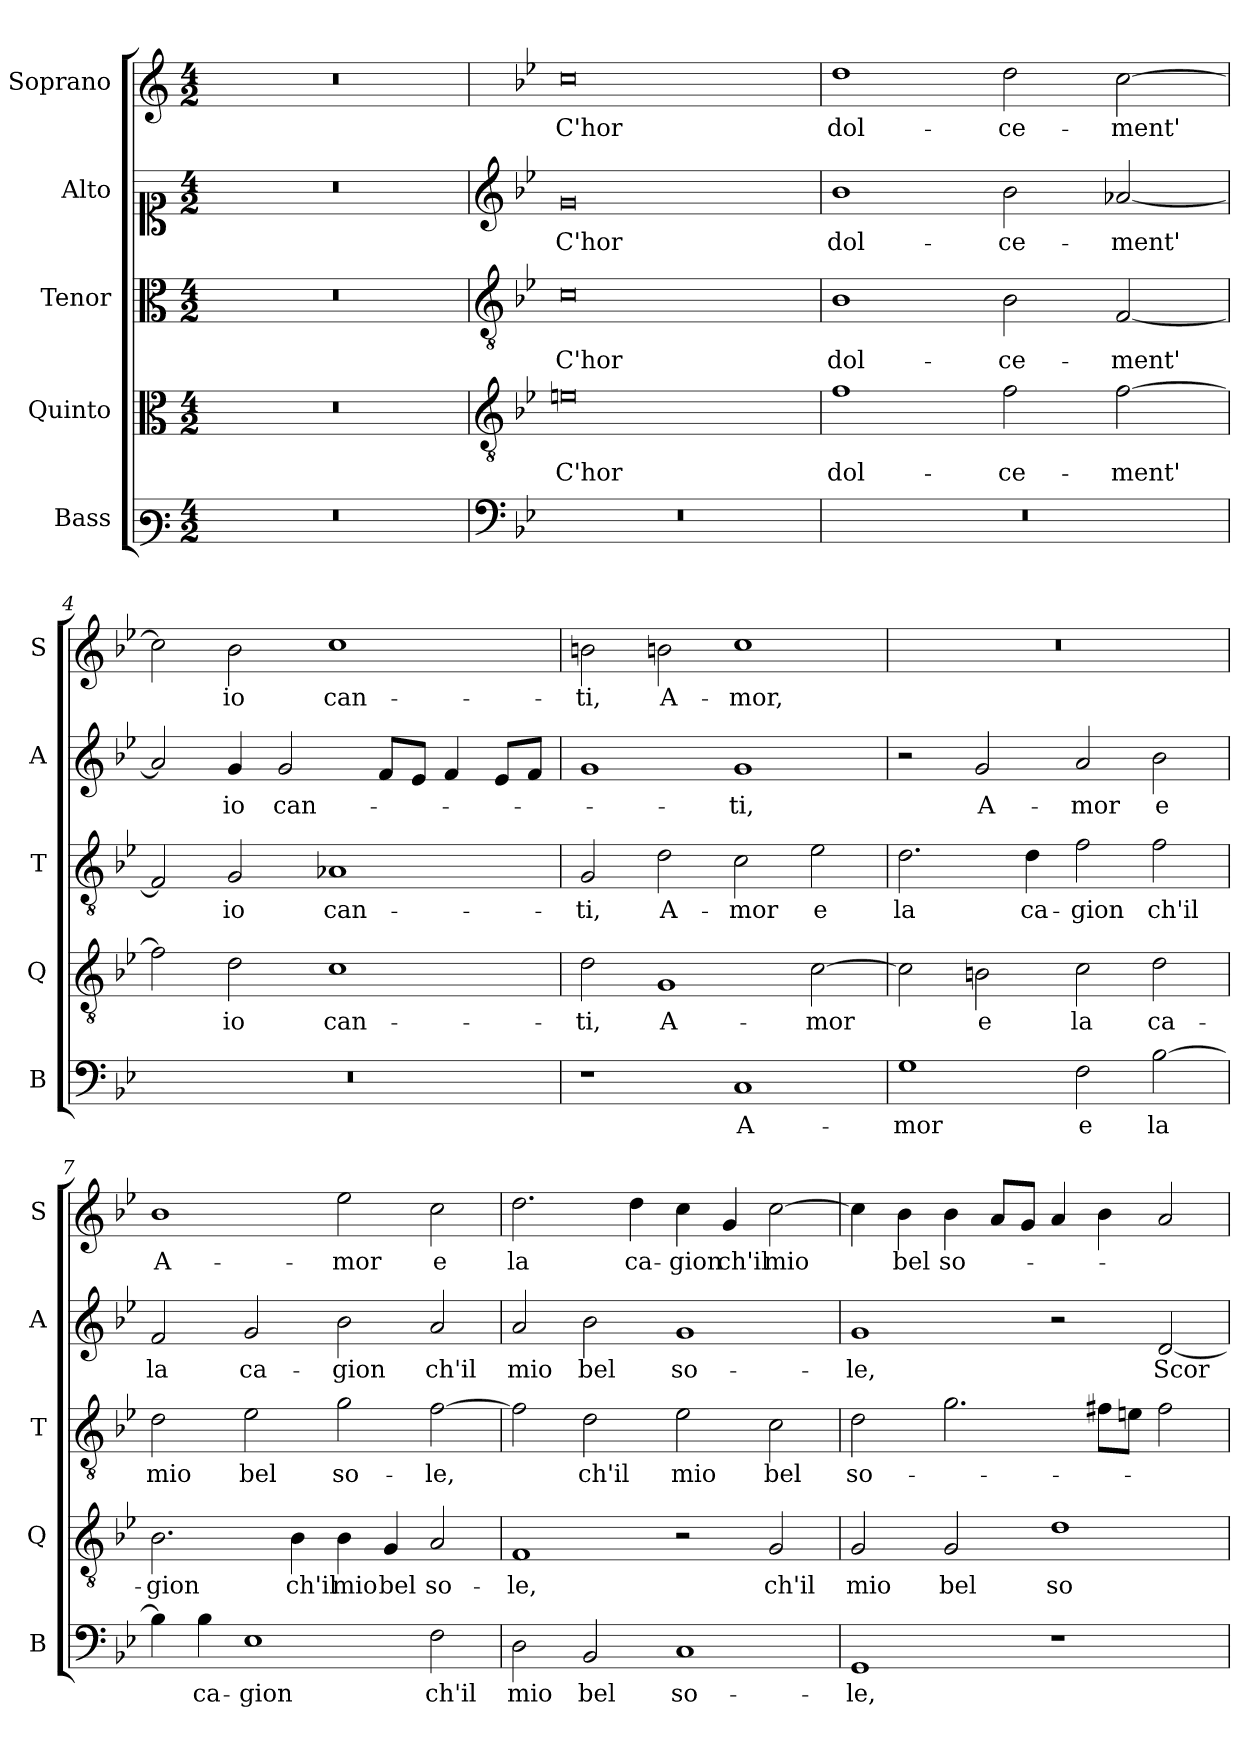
**kern	**text	**kern	**text	**kern	**text	**kern	**text	**kern	**text
*part5	*part5	*part4	*part4	*part3	*part3	*part2	*part2	*part1	*part1
*staff5	*staff5	*staff4	*staff4	*staff3	*staff3	*staff2	*staff2	*staff1	*staff1
*I"Bass	*	*I"Quinto	*	*I"Tenor	*	*I"Alto	*	*I"Soprano	*
*I'B	*	*I'Q	*	*I'T	*	*I'A	*	*I'S	*
*clefF3	*	*clefC3	*	*clefC3	*	*clefC1	*	*clefG2	*
*k[]	*	*k[]	*	*k[]	*	*k[]	*	*k[]	*
*C:	*	*C:	*	*C:	*	*C:	*	*C:	*
*M4/2	*	*M4/2	*	*M4/2	*	*M4/2	*	*M4/2	*
=1	=1	=1	=1	=1	=1	=1	=1	=1	=1
0r	.	0r	.	0r	.	0r	.	0r	.
=2	=2	=2	=2	=2	=2	=2	=2	=2	=2
*clefF4	*	*clefGv2	*	*clefGv2	*	*clefG2	*	*	*
*k[b-e-]	*	*k[b-e-]	*	*k[b-e-]	*	*k[b-e-]	*	*k[b-e-]	*
*B-:	*	*B-:	*	*B-:	*	*B-:	*	*B-:	*
!	!	!	!LO:LY:b	!	!LO:LY:b	!	!LO:LY:b	!	!LO:LY:b
0r	.	0en	C'hor	0c	C'hor	0g	C'hor	0cc	C'hor
=3	=3	=3	=3	=3	=3	=3	=3	=3	=3
!	!	!	!LO:LY:b	!	!LO:LY:b	!	!LO:LY:b	!	!LO:LY:b
0r	.	1f	dol-	1B-	dol-	1b-	dol-	1dd	dol-
!	!	!	!LO:LY:b	!	!LO:LY:b	!	!LO:LY:b	!	!LO:LY:b
.	.	2f\	-ce-	2B-\	-ce-	2b-\	-ce-	2dd\	-ce-
!	!	!	!LO:LY:b	!	!LO:LY:b	!	!LO:LY:b	!	!LO:LY:b
.	.	[2f\	-ment'	[2F/	-ment'	[2a-X/	-ment'	[2cc\	-ment'
=4	=4	=4	=4	=4	=4	=4	=4	=4	=4
0r	.	2f\]	.	2F/]	.	2a-/]	.	2cc\]	.
!	!	!	!LO:LY:b	!	!LO:LY:b	!	!LO:LY:b	!	!LO:LY:b
.	.	2d\	io	2G/	io	4g/	io	2b-\	io
!	!	!	!	!	!	!	!LO:LY:b	!	!
.	.	.	.	.	.	2g/	can-	.	.
!	!	!	!LO:LY:b	!	!LO:LY:b	!	!	!	!LO:LY:b
.	.	1c	can-	1A-X	can-	.	.	1cc	can-
.	.	.	.	.	.	8f/L	.	.	.
.	.	.	.	.	.	8e-/J	.	.	.
.	.	.	.	.	.	4f/	.	.	.
.	.	.	.	.	.	8e-/L	.	.	.
.	.	.	.	.	.	8f/J	.	.	.
!!LO:LB:g=z
=5	=5	=5	=5	=5	=5	=5	=5	=5	=5
!	!	!	!LO:LY:b	!	!LO:LY:b	!	!	!	!LO:LY:b
1r	.	2d\	-ti,	2G/	-ti,	1g	.	2bn\	-ti,
!	!	!	!LO:LY:b	!	!LO:LY:b	!	!	!	!LO:LY:b
.	.	1G	A-	2d\	A-	.	.	2bni\	A-
!	!LO:LY:b	!	!	!	!LO:LY:b	!	!LO:LY:b	!	!LO:LY:b
1C	A-	.	.	2c\	-mor	1g	-ti,	1cc	-mor,
!	!	!	!LO:LY:b	!	!LO:LY:b	!	!	!	!
.	.	[2c\	-mor	2e-\	e	.	.	.	.
=6	=6	=6	=6	=6	=6	=6	=6	=6	=6
!	!LO:LY:b	!	!	!	!LO:LY:b	!	!	!	!
1G	-mor	2c\]	.	2.d\	la	2r	.	0r	.
!	!	!	!LO:LY:b	!	!	!	!LO:LY:b	!	!
.	.	2Bn\	e	.	.	2g/	A-	.	.
!	!	!	!	!	!LO:LY:b	!	!	!	!
.	.	.	.	4d\	ca-	.	.	.	.
!	!LO:LY:b	!	!LO:LY:b	!	!LO:LY:b	!	!LO:LY:b	!	!
2F\	e	2c\	la	2f\	-gion	2a/	-mor	.	.
!	!LO:LY:b	!	!LO:LY:b	!	!LO:LY:b	!	!LO:LY:b	!	!
[2B-\	la	2d\	ca-	2f\	ch'il	2b-\	e	.	.
=7	=7	=7	=7	=7	=7	=7	=7	=7	=7
!	!	!	!LO:LY:b	!	!LO:LY:b	!	!LO:LY:b	!	!LO:LY:b
4B-\]	.	2.B-\	-gion	2d\	mio	2f/	la	1b-	A-
!	!LO:LY:b	!	!	!	!	!	!	!	!
4B-\	ca-	.	.	.	.	.	.	.	.
!	!LO:LY:b	!	!	!	!LO:LY:b	!	!LO:LY:b	!	!
1E-	-gion	.	.	2e-\	bel	2g/	ca-	.	.
!	!	!	!LO:LY:b	!	!	!	!	!	!
.	.	4B-\	ch'il	.	.	.	.	.	.
!	!	!	!LO:LY:b	!	!LO:LY:b	!	!LO:LY:b	!	!LO:LY:b
.	.	4B-\	mio	2g\	so-	2b-\	-gion	2ee-\	-mor
!	!	!	!LO:LY:b	!	!	!	!	!	!
.	.	4G/	bel	.	.	.	.	.	.
!	!LO:LY:b	!	!LO:LY:b	!	!LO:LY:b	!	!LO:LY:b	!	!LO:LY:b
2F\	ch'il	2A/	so-	[2f\	-le,	2a/	ch'il	2cc\	e
=8	=8	=8	=8	=8	=8	=8	=8	=8	=8
!	!LO:LY:b	!	!LO:LY:b	!	!	!	!LO:LY:b	!	!LO:LY:b
2D\	mio	1F	-le,	2f\]	.	2a/	mio	2.dd\	la
!	!LO:LY:b	!	!	!	!LO:LY:b	!	!LO:LY:b	!	!
2BB-/	bel	.	.	2d\	ch'il	2b-\	bel	.	.
!	!	!	!	!	!	!	!	!	!LO:LY:b
.	.	.	.	.	.	.	.	4dd\	ca-
!	!LO:LY:b	!	!	!	!LO:LY:b	!	!LO:LY:b	!	!LO:LY:b
1C	so-	2r	.	2e-\	mio	1g	so-	4cc\	-gion
!	!	!	!	!	!	!	!	!	!LO:LY:b
.	.	.	.	.	.	.	.	4g/	ch'il
!	!	!	!LO:LY:b	!	!LO:LY:b	!	!	!	!LO:LY:b
.	.	2G/	ch'il	2c\	bel	.	.	[2cc\	mio
!!LO:PB:g=z
=9	=9	=9	=9	=9	=9	=9	=9	=9	=9
!	!LO:LY:b	!	!LO:LY:b	!	!LO:LY:b	!	!LO:LY:b	!	!
1GG	-le,	2G/	mio	2d\	so-	1g	-le,	4cc\]	.
!	!	!	!	!	!	!	!	!	!LO:LY:b
.	.	.	.	.	.	.	.	4b-\	bel
!	!	!	!LO:LY:b	!	!	!	!	!	!LO:LY:b
.	.	2G/	bel	2.g\	.	.	.	4b-\	so-
.	.	.	.	.	.	.	.	8a/L	.
.	.	.	.	.	.	.	.	8g/J	.
!	!	!	!LO:LY:b	!	!	!	!	!	!
1r	.	1d	so-	.	.	2r	.	4a/	.
.	.	.	.	8f#X\L	.	.	.	4b-\	.
.	.	.	.	8en\J	.	.	.	.	.
!	!	!	!	!	!	!	!LO:LY:b	!	!
.	.	.	.	2f#\	.	[2d/	Scor-	2a/	.
=	=	=	=	=	=	=	=	=	=
*-	*-	*-	*-	*-	*-	*-	*-	*-	*-
